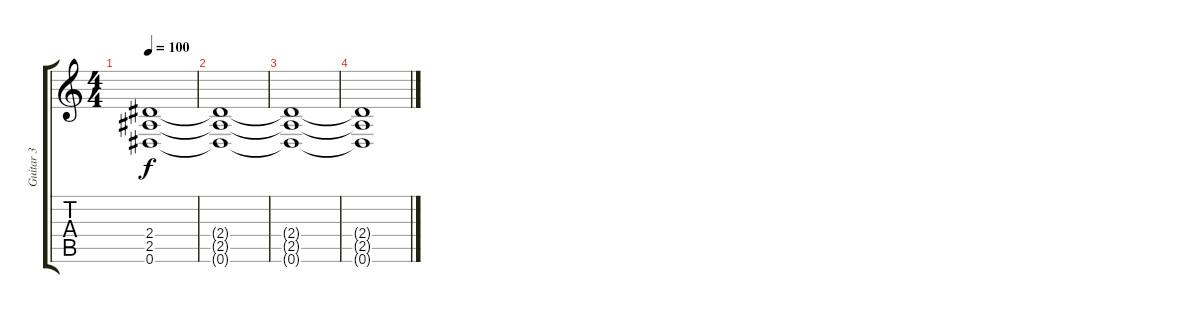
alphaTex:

\track ("Guitar 3" "Guitar 3") {instrument distortionguitar}
\staff {score tabs}
\tuning (Eb4 Bb3 Gb3 Db3 Ab2 Eb2) {hide}
\ts (4 4)
\tempo 100
\clef g2
\ks c
(2.4 2.5 0.6).1{dy f} |
(2.4{t} 2.5{t} 0.6{t}).1 |
(2.4{t} 2.5{t} 0.6{t}).1 |
(2.4{t} 2.5{t} 0.6{t}).1
